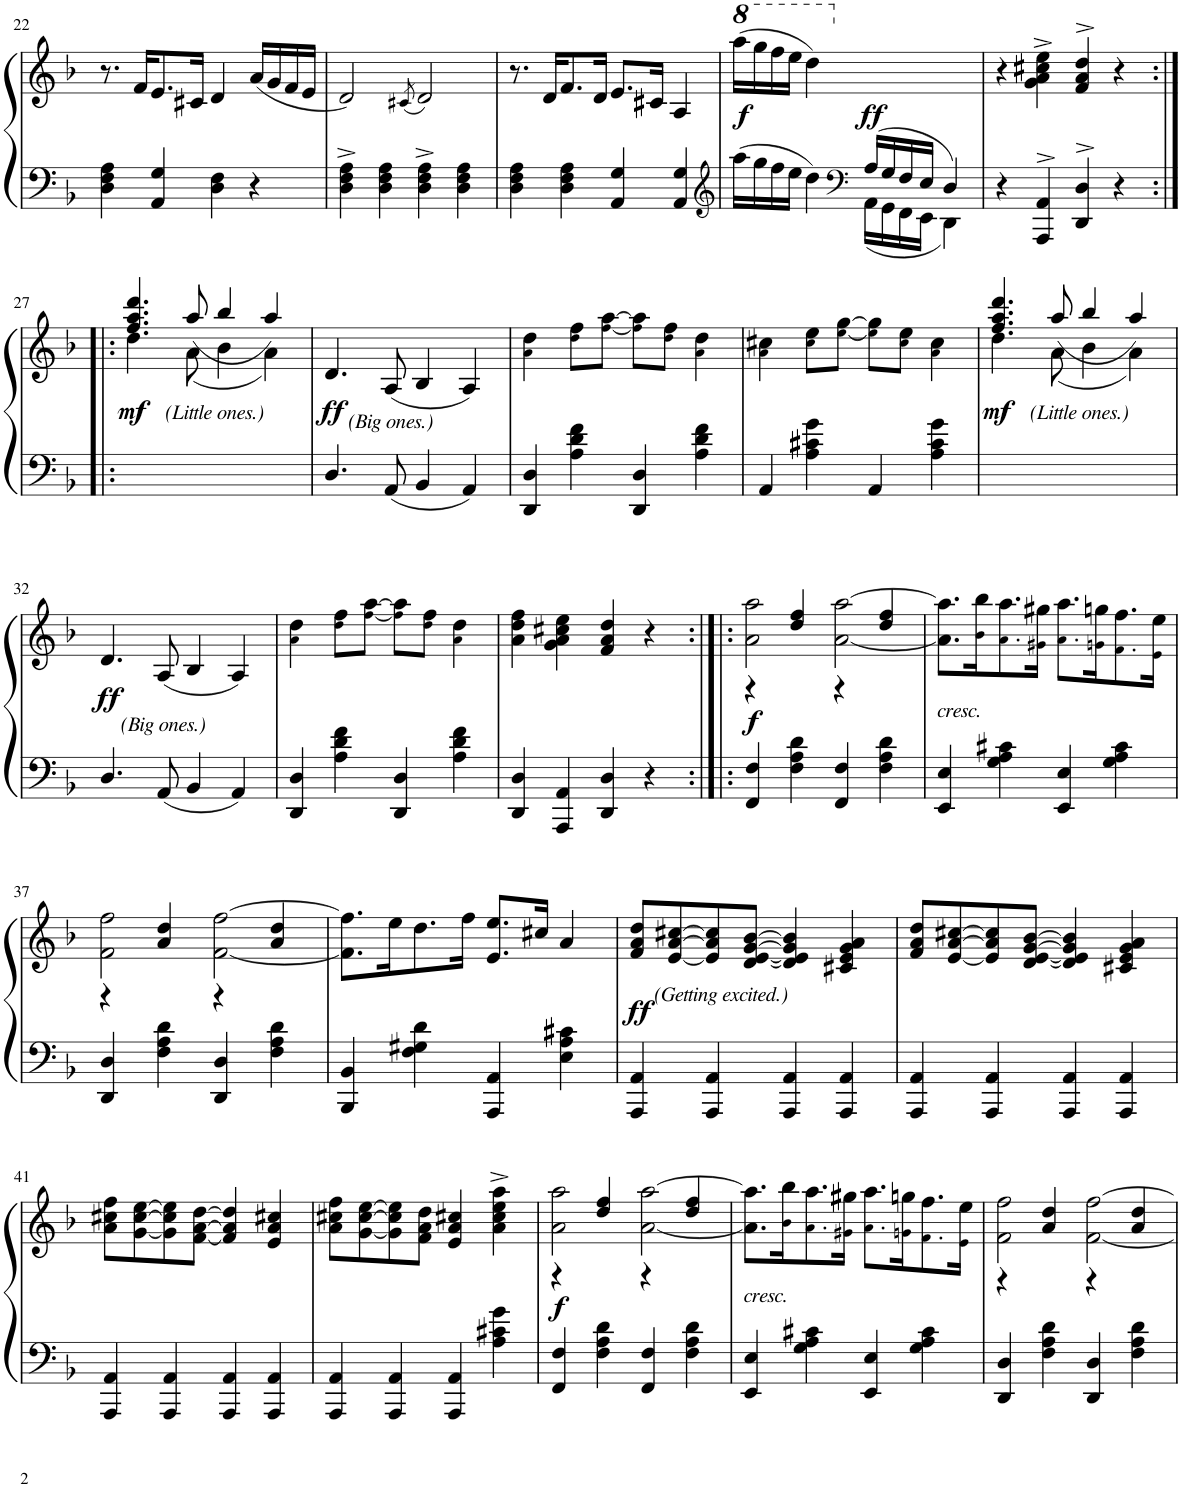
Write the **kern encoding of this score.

**kern	**kern	**dynam
*part1	*part1	*part1
*staff2	*staff1	*staff1/2
*I"Piano	*	*
*I'Pno.	*	*
!!LO:PB:g=z
*clefF4	*clefG2	*
*k[b-]	*k[b-]	*
*M2/2	*M2/2	*
*met(c|)	*met(c|)	*
=22	=22	=22
4D\ 4F\ 4A\	8.r	.
.	16f/KL	.
4AA/ 4G/	8.e/	.
.	16c#X/Jk	.
4D\ 4F\	4d/	.
4r	(16a/LL	.
.	16g/	.
.	16f/	.
.	16e/JJ	.
=23	=23	=23
4D\^ 4F\^ 4A\^	2d/)	.
4D\ 4F\ 4A\	.	.
.	(8qc#X/	.
4D\^ 4F\^ 4A\^	2d/)	.
4D\ 4F\ 4A\	.	.
=24	=24	=24
4D\ 4F\ 4A\	8.r	.
.	16d/KL	.
4D\ 4F\ 4A\	8.f/	.
.	16d/Jk	.
4AA/ 4G/	8.e/L	.
.	16c#X/Jk	.
4AA/ 4G/	4A/	.
=25	=25	=25
*clefG2	*	*
*^	*	*
*	*	*8va	*
!	!	!	!LO:DY:b
2ryy	16aa\LL	(16aaa\LL	f
.	16gg\	16ggg\	.
.	16ff\	16fff\	.
.	16ee\JJ	16eee\JJ	.
.	4dd\	4ddd\)	.
*clefF4	*	*	*
*	*	*X8va	*
!	!	!	!LO:DY:b
16A/LL	16AA\LL	2ryy	ff
16G/	16GG\	.	.
16F/	16FF\	.	.
16E/JJ	16EE\JJ	.	.
4D/	4DD\	.	.
*v	*v	*	*
=26	=26	=26
4r	4r	.
4AAA/^> 4AA/^>	4g\^ 4a\^ 4cc#X\^ 4ee\^	.
4DD/^> 4D/^>	4f/^> 4a/^> 4dd/^>	.
4r	4r	.
!!LO:LB:g=z
=27:|!|:	=27:|!|:	=27:|!|:
*	*^	*
!	!	!	!LO:DY:b
4.ryy	4.ff/ 4.aa/ 4.ddd/	4.dd\	mf
!LO:TX:a:i:t=(Little ones.)	!	!	!
2ryy	(8aa/	(<8a\	.
.	4bb-/	4b-\	.
.	4aa/)	4a\)	.
8ryy	.	.	.
*	*v	*v	*
=28	=28	=28
!	!	!LO:DY:b
4.D/	4.d/	ff
!LO:TX:a:i:t=(Big ones.)	!	!
8AA/	(8A/	.
4BB-/	4B-/	.
4AA/	4A/)	.
=29	=29	=29
4DD/ 4D/	4a!\ 4dd\	.
4A\ 4d\ 4f\	8dd!\ 8ff\L	.
.	[8ff!\ [8aa\J	.
4DD/ 4D/	8ff!\] 8aa\]L	.
.	8dd!\ 8ff\J	.
4A\ 4d\ 4f\	4a!\ 4dd\	.
=30	=30	=30
4AA/	4a!\ 4cc#X\	.
4A\ 4c#X\ 4g\	8cc#!\ 8ee\L	.
.	[8ee!\ [8gg\J	.
4AA/	8ee!\] 8gg\]L	.
.	8cc#!\ 8ee\J	.
4A\ 4c#\ 4g\	4a!\ 4cc#\	.
=31	=31	=31
*	*^	*
!	!	!	!LO:DY:b
4.ryy	4.ff/ 4.aa/ 4.ddd/	4.dd\	mf
!LO:TX:a:i:t=(Little ones.)	!	!	!
2ryy	(8aa/	(<8a\	.
.	4bb-/	4b-\	.
.	4aa/)	4a\)	.
8ryy	.	.	.
*	*v	*v	*
!!LO:LB:g=z
=32	=32	=32
!	!	!LO:DY:b
4.D/	4.d/	ff
!LO:TX:a:i:t=(Big ones.)	!	!
8AA/	(8A/	.
4BB-/	4B-/	.
4AA/	4A/)	.
=33	=33	=33
4DD/ 4D/	4a!\ 4dd\	.
4A\ 4d\ 4f\	8dd!\ 8ff\L	.
.	[8ff!\ [8aa\J	.
4DD/ 4D/	8ff!\] 8aa\]L	.
.	8dd!\ 8ff\J	.
4A\ 4d\ 4f\	4a!\ 4dd\	.
=34	=34	=34
4DD/ 4D/	4a\ 4dd\ 4ff\	.
4AAA/ 4AA/	4g\ 4a\ 4cc#X\ 4ee\	.
4DD/ 4D/	4f/ 4a/ 4dd/	.
4r	4r	.
=35:|!|:	=35:|!|:	=35:|!|:
*	*^	*
!	!	!	!LO:DY:b
4FF/ 4F/	2a\ 2aa\	4r	f
4F\ 4A\ 4d\	.	4dd/ 4ff/	.
4FF/ 4F/	[2a\ [>2aa\	4r	.
4F\ 4A\ 4d\	.	4dd/ 4ff/	.
=36	=36	=36	=36
!LO:TX:a:i:t=cresc.	!	!	!
*	*v	*v	*
4EE/ 4E/	8.a\] 8.aa\]L	.
.	16b-!\ 16bb-\K	.
4G\ 4A\ 4c#X\	8.a!\ 8.aa\	.
.	16g#X!\ 16gg#X\Jk	.
4EE/ 4E/	8.a!\ 8.aa\L	.
.	16gn!\ 16ggn\K	.
4G\ 4A\ 4c#\	8.f!\ 8.ff\	.
.	16e!\ 16ee\Jk	.
!!LO:LB:g=z
=37	=37	=37
*	*^	*
4DD/ 4D/	2f\ 2ff\	4r	.
4F\ 4A\ 4d\	.	4a/ 4dd/	.
4DD/ 4D/	[2f\ [>2ff\	4r	.
4F\ 4A\ 4d\	.	4a/ 4dd/	.
*	*v	*v	*
=38	=38	=38
4BBB-/ 4BB-/	8.f\] 8.ff\]L	.
.	16ee\K	.
4F\ 4G#X\ 4d\	8.dd\	.
.	16ff\Jk	.
4AAA/ 4AA/	8.e/ 8.ee/L	.
.	16cc#X/Jk	.
4E\ 4A\ 4c#X\	4a/	.
=39	=39	=39
!	!	!LO:DY:b
4AAA/ 4AA/	8f/ 8a/ 8dd/L	ff
.	[8e/ [>8a/ [8cc#X/	.
!LO:TX:a:i:t=(Getting excited.)	!	!
4AAA/ 4AA/	8e/] 8a/] 8cc#/]	.
.	[8d/ [<8e/ [>8g/ [8b-/J	.
4AAA/ 4AA/	4d/] 4e/] 4g/] 4b-/]	.
4AAA/ 4AA/	4c#X/ 4e/ 4g/ 4a/	.
=40	=40	=40
4AAA/ 4AA/	8f/ 8a/ 8dd/L	.
.	[8e/ [>8a/ [8cc#X/	.
4AAA/ 4AA/	8e/] 8a/] 8cc#/]	.
.	[8d/ [<8e/ [>8g/ [8b-/J	.
4AAA/ 4AA/	4d/] 4e/] 4g/] 4b-/]	.
4AAA/ 4AA/	4c#X/ 4e/ 4g/ 4a/	.
!!LO:LB:g=z
=41	=41	=41
4AAA/ 4AA/	8a\ 8cc#X\ 8ff\L	.
.	[8g\ [8cc#\ [8ee\	.
4AAA/ 4AA/	8g\] 8cc#\] 8ee\]	.
.	[8f\ [>8a\ [8dd\J	.
4AAA/ 4AA/	4f/] 4a/] 4dd/]	.
4AAA/ 4AA/	4e/ 4a/ 4cc#X/	.
=42	=42	=42
4AAA/ 4AA/	8a\ 8cc#X\ 8ff\L	.
.	[8g\ [8cc#\ [8ee\	.
4AAA/ 4AA/	8g\] 8cc#\] 8ee\]	.
.	8f\ 8a\ 8dd\J	.
4AAA/ 4AA/	4e/ 4a/ 4cc#X/	.
4A\ 4c#X\ 4g\	4a\^ 4cc#\^ 4ee\^ 4aa\^	.
=43	=43	=43
*	*^	*
!	!	!	!LO:DY:b
4FF/ 4F/	2a\ 2aa\	4r	f
4F\ 4A\ 4d\	.	4dd/ 4ff/	.
4FF/ 4F/	[2a\ [>2aa\	4r	.
4F\ 4A\ 4d\	.	4dd/ 4ff/	.
=44	=44	=44	=44
!LO:TX:a:i:t=cresc.	!	!	!
*	*v	*v	*
4EE/ 4E/	8.a\] 8.aa\]L	.
.	16b-!\ 16bb-\K	.
4G\ 4A\ 4c#X\	8.a!\ 8.aa\	.
.	16g#X!\ 16gg#X\Jk	.
4EE/ 4E/	8.a!\ 8.aa\L	.
.	16gn!\ 16ggn\K	.
4G\ 4A\ 4c#\	8.f!\ 8.ff\	.
.	16e!\ 16ee\Jk	.
=45	=45	=45
*	*^	*
4DD/ 4D/	2f\ 2ff\	4r	.
4F\ 4A\ 4d\	.	4a/ 4dd/	.
4DD/ 4D/	[2f\ [>2ff\	4r	.
4F\ 4A\ 4d\	.	4a/ 4dd/	.
*	*v	*v	*
=	=	=
*-	*-	*-
